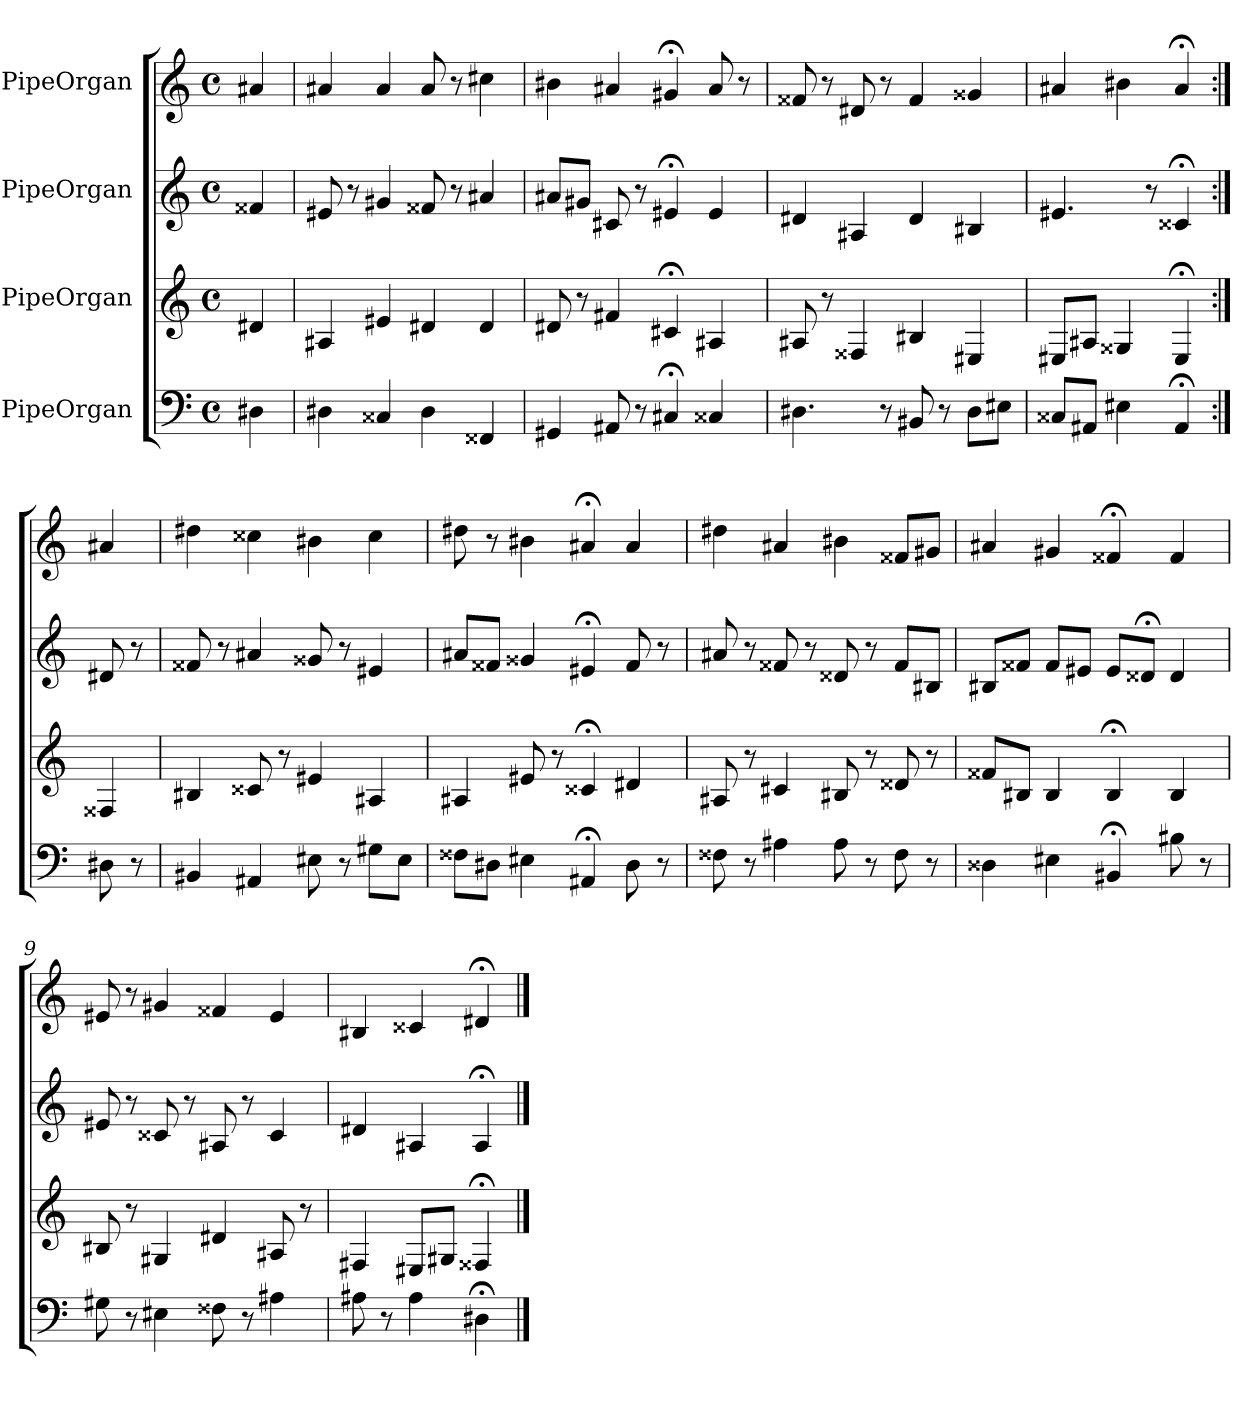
**kern	**kern	**kern	**kern
*part4	*part3	*part2	*part1
*staff4	*staff3	*staff2	*staff1
*I"PipeOrgan	*I"PipeOrgan	*I"PipeOrgan	*I"PipeOrgan
*k[]	*k[]	*k[]	*k[]
*M4/4	*M4/4	*M4/4	*M4/4
*met(c)	*met(c)	*met(c)	*met(c)
*MM60	*MM60	*MM60	*MM60
=	=	=	=
4D#X	4d#X	4f##X	4a#X
=1	=1	=1	=1
4D#X	4A#X	8e#X	4a#X
.	.	8r	.
4C##X	4e#X	4g#X	4a#
4D#	4d#X	8f##X	8a#
.	.	8r	8r
4FF##X	4d#	4a#X	4cc#X
=2	=2	=2	=2
4GG#X	8d#X	8a#XL	4b#X
.	8r	8g#XJ	.
8AA#X	4f#X	8c#X	4a#X
8r	.	8r	.
4C#X;<	4c#X;<	4e#X;<	4g#X;<
4C##X	4A#X	4e#	8a#
.	.	.	8r
=3	=3	=3	=3
4.D#X	8A#X	4d#X	8f##X
.	8r	.	8r
.	4F##X	4A#X	8d#X
8r	.	.	8r
8BB#X	4B#X	4d#	4f##
8r	.	.	.
8D#L	4E#X	4B#X	4g##X
8E#XJ	.	.	.
=4	=4	=4	=4
8C##XL	8E#XL	4.e#X	4a#X
8AA#XJ	8A#XJ	.	.
4E#X	4G##X	.	4b#X
.	.	8r	.
4AA#;<	4E#;<	4c##X;<	4a#;<
=:|!	=:|!	=:|!	=:|!
8D#X	4F##X	8d#X	4a#X
8r	.	8r	.
=5	=5	=5	=5
4BB#X	4B#X	8f##X	4dd#X
.	.	8r	.
4AA#X	8c##X	4a#X	4cc##X
.	8r	.	.
8E#X	4e#X	8g##X	4b#X
8r	.	8r	.
8G#XL	4A#X	4e#X	4cc##
8E#J	.	.	.
=6	=6	=6	=6
8F##XL	4A#X	8a#XL	8dd#X
8D#XJ	.	8f##XJ	8r
4E#X	8e#X	4g##X	4b#X
.	8r	.	.
4AA#X;<	4c##X;<	4e#X;<	4a#X;<
8D#	4d#X	8f##	4a#
8r	.	8r	.
=7	=7	=7	=7
8F##X	8A#X	8a#X	4dd#X
8r	8r	8r	.
4A#X	4c#X	8f##X	4a#X
.	.	8r	.
8A#	8B#X	8d##X	4b#X
8r	8r	8r	.
8F##	8d##X	8f##L	8f##XL
8r	8r	8B#XJ	8g#XJ
=8	=8	=8	=8
4D##X	8f##XL	8B#XL	4a#X
.	8B#XJ	8f##XJ	.
4E#X	4B#	8f##L	4g#X
.	.	8e#XJ	.
4BB#X;<	4B#;<	8e#L	4f##X;<
.	.	8d##X;<J	.
8B#X	4B#	4d##	4f##
8r	.	.	.
=9	=9	=9	=9
8G#X	8B#X	8e#X	8e#X
8r	8r	8r	8r
4E#X	4G#X	8c##X	4g#X
.	.	8r	.
8F##X	4d#X	8A#X	4f##X
8r	.	8r	.
4A#X	8A#X	4c##	4e#
.	8r	.	.
=10	=10	=10	=10
8A#X	4F#X	4d#X	4B#X
8r	.	.	.
4A#	8E#XL	4A#X	4c##X
.	8G#XJ	.	.
4D#X;<	4F##X;<	4A#;<	4d#X;<
==	==	==	==
*-	*-	*-	*-
